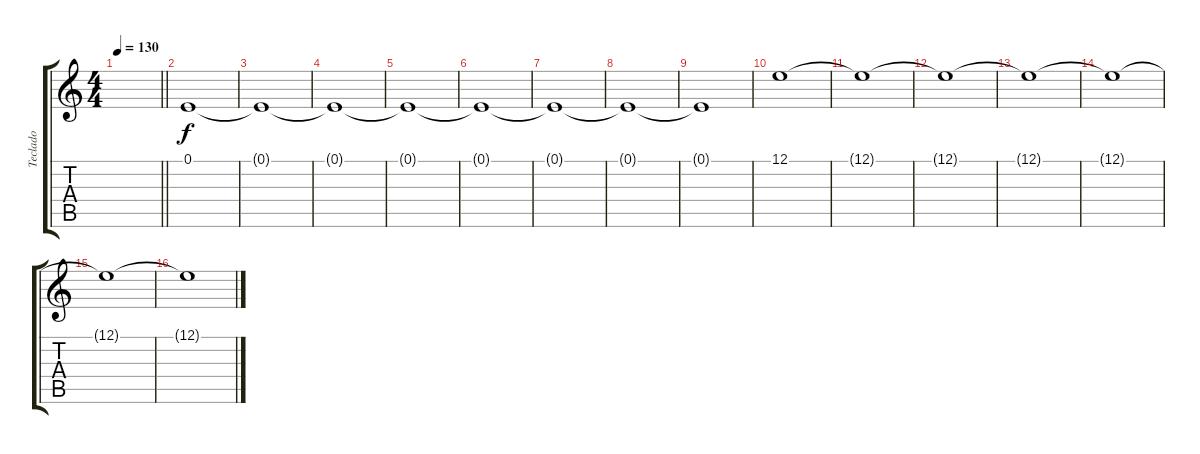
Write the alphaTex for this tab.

\track ("Teclado" "Teclado") {instrument synthstrings1}
\staff {score tabs}
\tuning (E4 B3 G3 D3 A2 E2) {hide}
\ts (4 4)
\tempo 130
\clef g2
\barLineRight lightlight
\ks c
|
0.1.1 |
0.1{t}.1 |
0.1{t}.1 |
0.1{t}.1 |
0.1{t}.1 |
0.1{t}.1 |
0.1{t}.1 |
0.1{t}.1 |
12.1.1 |
12.1{t}.1 |
12.1{t}.1 |
12.1{t}.1 |
12.1{t}.1 |
12.1{t}.1 |
12.1{t}.1
